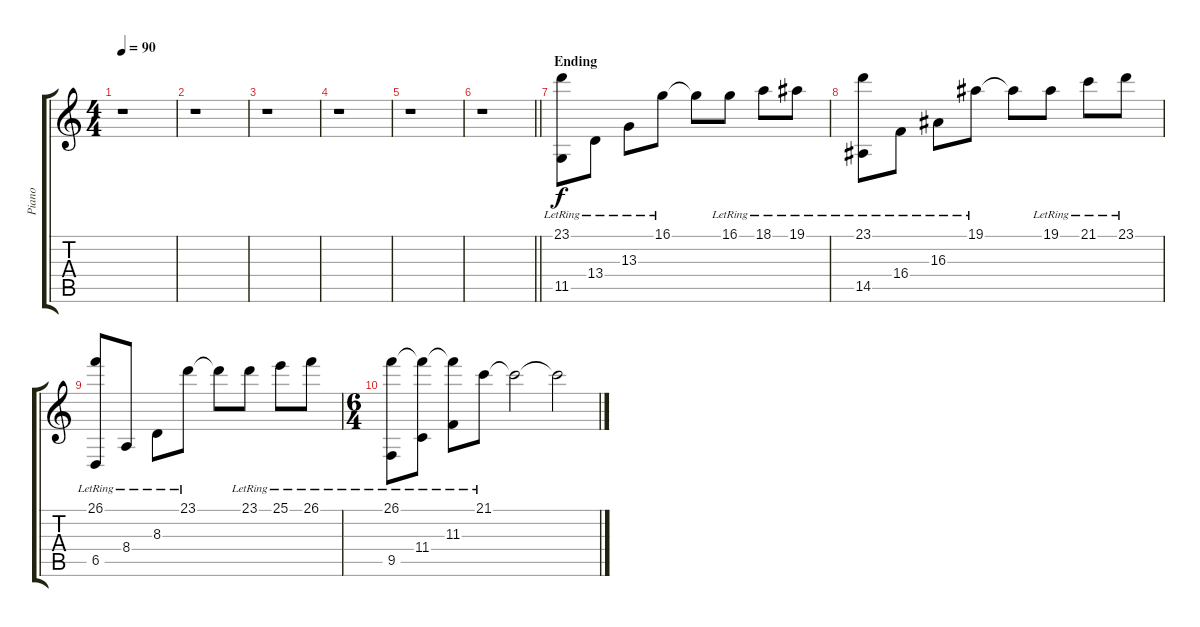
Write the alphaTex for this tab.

\track ("Piano" "Piano") {instrument acousticgrandpiano}
\staff {score tabs}
\tuning (Eb4 Bb3 Gb3 Db3 Ab2 Eb2) {hide}
\ts (4 4)
\tempo 90
\clef g2
\ks c
r.1{dy f} |
r.1 |
r.1 |
r.1 |
r.1 |
\barLineRight lightlight
r.1 |
\section ("" "Ending")
(23.1{lr} 11.5{lr}).8 13.4{lr}.8 13.3{lr}.8 16.1{lr}.8 16.1{t}.8 16.1{lr}.8 18.1{lr}.8 19.1{lr}.8 |
(23.1{lr} 14.5{lr}).8 16.4{lr}.8 16.3{lr}.8 19.1{lr}.8 19.1{t}.8 19.1{lr}.8 21.1{lr}.8 23.1{lr}.8 |
(26.1{lr} 6.5{lr}).8 8.4{lr}.8 8.3{lr}.8 23.1{lr}.8 23.1{t}.8 23.1{lr}.8 25.1{lr}.8 26.1{lr}.8 |
\ts (6 4)
(26.1{lr} 9.5{lr}).8 (26.1{t} 11.4{lr}).8 (26.1{t} 11.3{lr}).8 21.1{lr}.8 21.1{t}.2 21.1{t}.2{volume 0}
